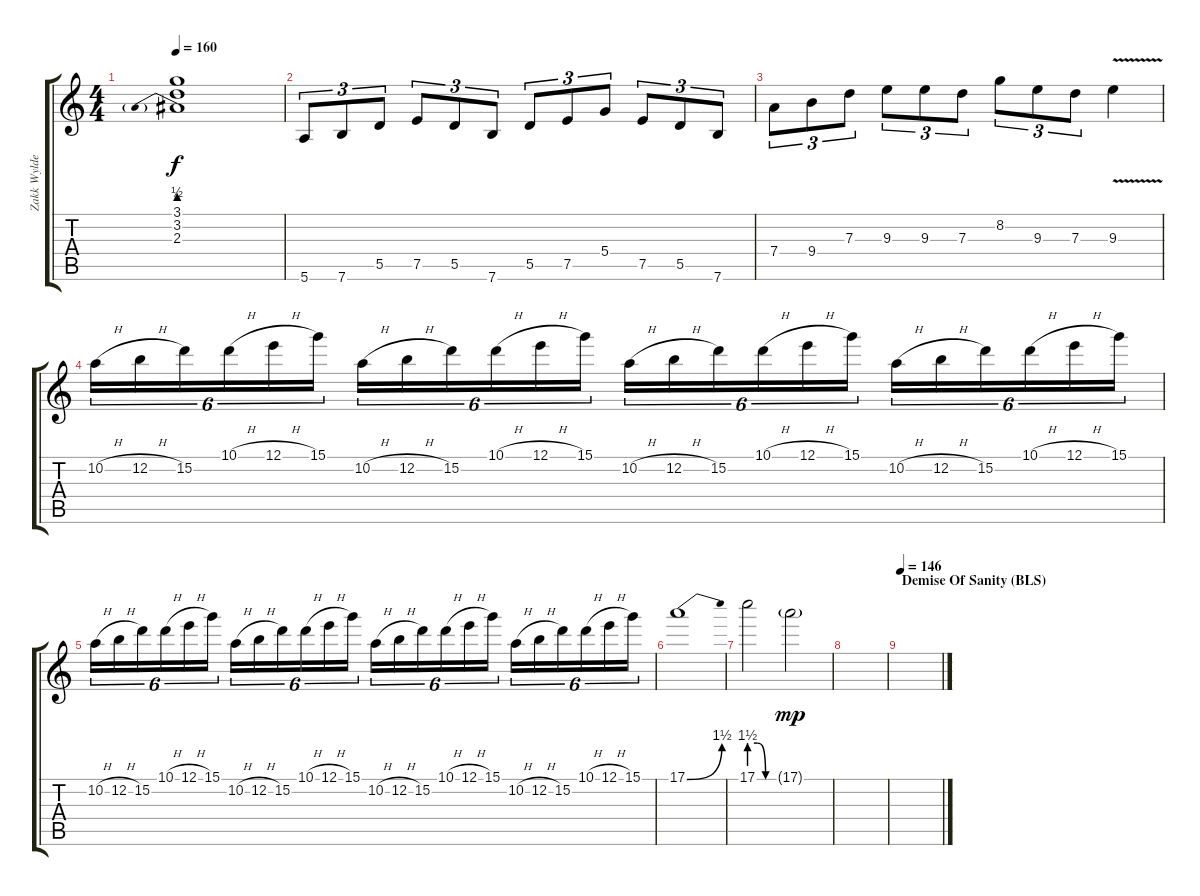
\track ("Zakk Wylde" "Zakk Wylde") {instrument overdrivenguitar}
\staff {score tabs}
\tuning (E4 B3 G3 D3 A2 E2) {hide}
\ts (4 4)
\tempo 160
\clef g2
\ks c
(3.1 3.2 2.3{be (prebend 0 2 60 2)}).1{dy f} |
5.6.8{tu (3 2)} 7.6.8{tu (3 2)} 5.5.8{tu (3 2)} 7.5.8{tu (3 2)} 5.5.8{tu (3 2)} 7.6.8{tu (3 2)} 5.5.8{tu (3 2)} 7.5.8{tu (3 2)} 5.4.8{tu (3 2)} 7.5.8{tu (3 2)} 5.5.8{tu (3 2)} 7.6.8{tu (3 2)} |
7.4.8{tu (3 2)} 9.4.8{tu (3 2)} 7.3.8{tu (3 2)} 9.3.8{tu (3 2)} 9.3.8{tu (3 2)} 7.3.8{tu (3 2)} 8.2.8{tu (3 2)} 9.3.8{tu (3 2)} 7.3.8{tu (3 2)} 9.3{v}.4 |
10.2{h}.16{tu (6 4)} 12.2{h}.16{tu (6 4)} 15.2.16{tu (6 4)} 10.1{h}.16{tu (6 4)} 12.1{h}.16{tu (6 4)} 15.1.16{tu (6 4)} 10.2{h}.16{tu (6 4)} 12.2{h}.16{tu (6 4)} 15.2.16{tu (6 4)} 10.1{h}.16{tu (6 4)} 12.1{h}.16{tu (6 4)} 15.1.16{tu (6 4)} 10.2{h}.16{tu (6 4)} 12.2{h}.16{tu (6 4)} 15.2.16{tu (6 4)} 10.1{h}.16{tu (6 4)} 12.1{h}.16{tu (6 4)} 15.1.16{tu (6 4)} 10.2{h}.16{tu (6 4)} 12.2{h}.16{tu (6 4)} 15.2.16{tu (6 4)} 10.1{h}.16{tu (6 4)} 12.1{h}.16{tu (6 4)} 15.1.16{tu (6 4)} |
10.2{h}.16{tu (6 4)} 12.2{h}.16{tu (6 4)} 15.2.16{tu (6 4)} 10.1{h}.16{tu (6 4)} 12.1{h}.16{tu (6 4)} 15.1.16{tu (6 4)} 10.2{h}.16{tu (6 4)} 12.2{h}.16{tu (6 4)} 15.2.16{tu (6 4)} 10.1{h}.16{tu (6 4)} 12.1{h}.16{tu (6 4)} 15.1.16{tu (6 4)} 10.2{h}.16{tu (6 4)} 12.2{h}.16{tu (6 4)} 15.2.16{tu (6 4)} 10.1{h}.16{tu (6 4)} 12.1{h}.16{tu (6 4)} 15.1.16{tu (6 4)} 10.2{h}.16{tu (6 4)} 12.2{h}.16{tu (6 4)} 15.2.16{tu (6 4)} 10.1{h}.16{tu (6 4)} 12.1{h}.16{tu (6 4)} 15.1.16{tu (6 4)} |
17.1{be (bend 0 0 60 6)}.1 |
17.1{be (custom 0 6 20 6 40 0 60 0)}.2 17.1{g}.2{dy mp} |
|
\section ("" "Demise Of Sanity (BLS)")
\tempo 146
